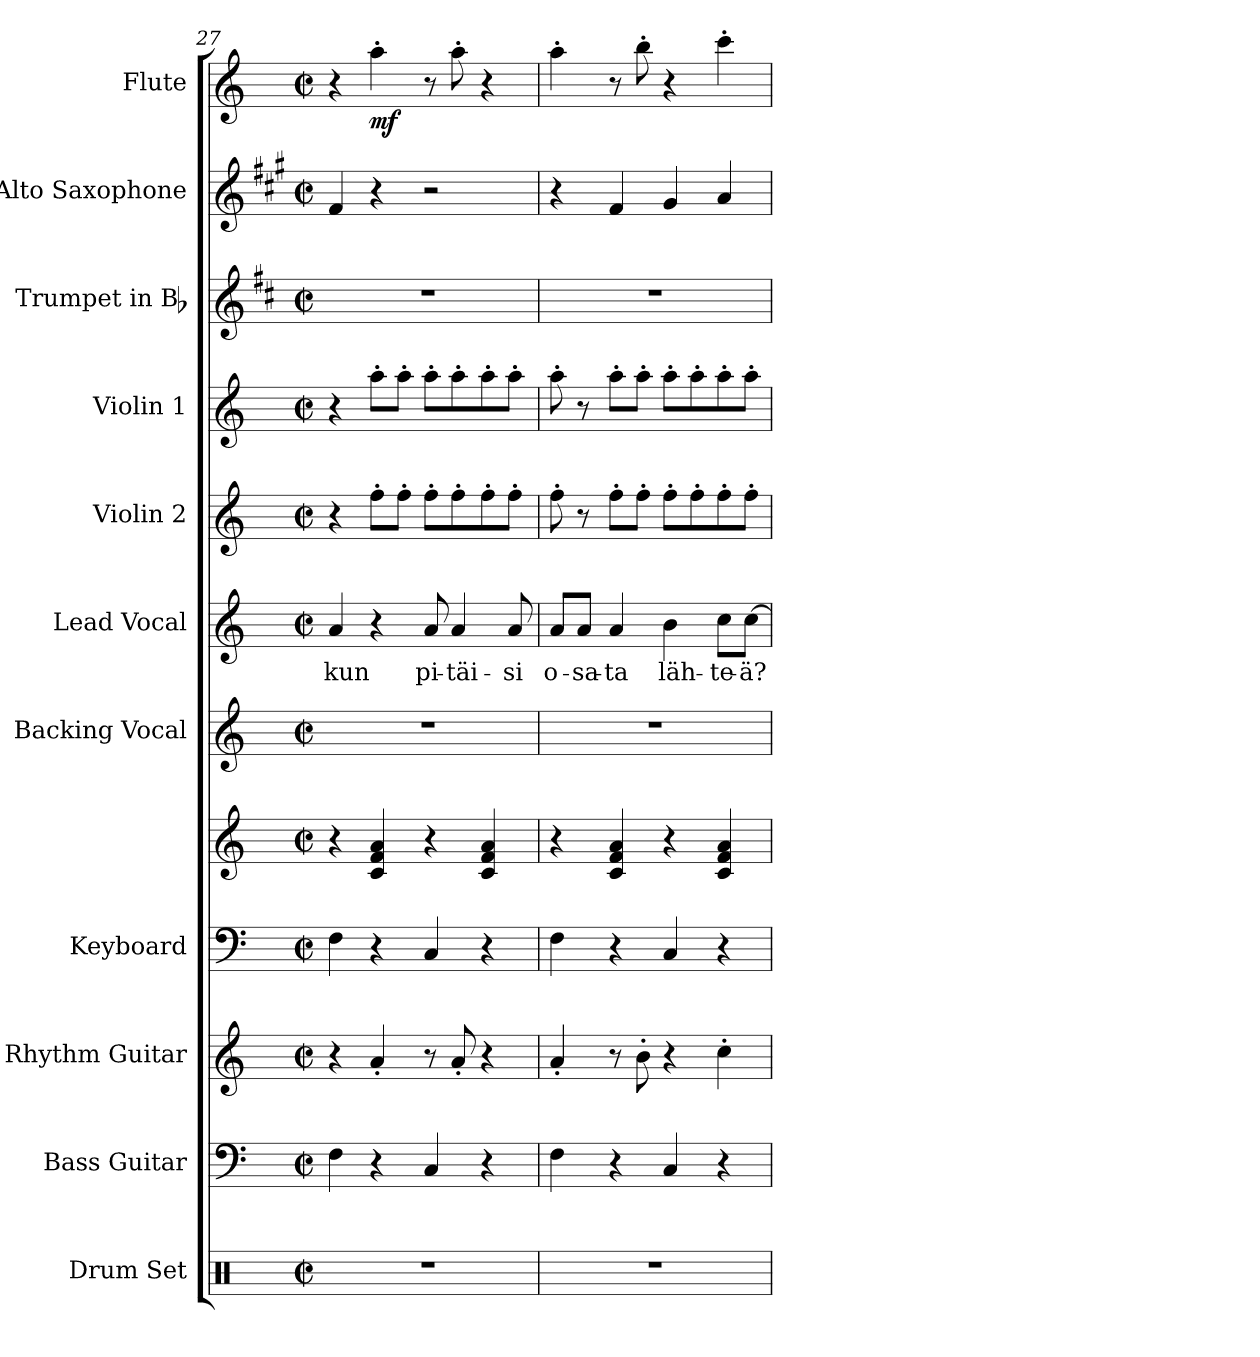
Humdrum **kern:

**kern	**kern	**kern	**kern	**kern	**kern	**kern	**text	**kern	**kern	**kern	**kern	**kern	**dynam
*part11	*part10	*part9	*part8	*part8	*part7	*part6	*part6	*part5	*part4	*part3	*part2	*part1	*part1
*staff12	*staff11	*staff10	*staff9	*staff8	*staff7	*staff6	*staff6	*staff5	*staff4	*staff3	*staff2	*staff1	*staff1
*I"Drum Set	*I"Bass Guitar	*I"Rhythm Guitar	*I"Keyboard	*	*I"Backing Vocal	*I"Lead Vocal	*	*I"Violin 2	*I"Violin 1	*I"Trumpet in Bb	*I"Alto Saxophone	*I"Flute	*
*I'Dr.	*I'Bass	*I'Rhy.	*I'Kbd.	*	*	*	*	*I'Vln. 2	*I'Vln. 1	*I'Tpt.	*I'Alto Sax.	*I'Fl.	*
!!LO:PB:g=z
*clefX	*clefF4	*clefG2	*clefF4	*clefG2	*clefG2	*clefG2	*	*clefG2	*clefG2	*clefG2	*clefG2	*clefG2	*
*	*ITrd7c12	*ITrd7c12	*	*	*	*	*	*	*	*ITrd1c2	*ITrd5c9	*	*
*k[]	*k[]	*k[]	*k[]	*k[]	*k[]	*k[]	*	*k[]	*k[]	*k[]	*k[]	*k[]	*
*C:	*C:	*C:	*C:	*C:	*C:	*C:	*	*C:	*C:	*C:	*C:	*C:	*
*M2/2	*M2/2	*M2/2	*M2/2	*M2/2	*M2/2	*M2/2	*	*M2/2	*M2/2	*M2/2	*M2/2	*M2/2	*
*met(c|)	*met(c|)	*met(c|)	*met(c|)	*met(c|)	*met(c|)	*met(c|)	*	*met(c|)	*met(c|)	*met(c|)	*met(c|)	*met(c|)	*
=27	=27	=27	=27	=27	=27	=27	=27	=27	=27	=27	=27	=27	=27
!	!	!	!	!	!	!	!LO:LY:b:color=#000000	!	!	!	!	!	!
1r	4FFi\	4r	4Fi\	4r	1r	4ai/	kun	4r	4r	1r	4Ai/	4r	.
.	4r	4A'i/	4r	4ci/ 4fi 4ai	.	4r	.	8ff'i\L	8aa'i\L	.	4r	4aa'i\	mf
.	.	.	.	.	.	.	.	8ff'i\J	8aa'i\J	.	.	.	.
!	!	!	!	!	!	!	!LO:LY:b:color=#000000	!	!	!	!	!	!
.	4CCi/	8r	4Ci/	4r	.	8ai/	pi-	8ff'i\L	8aa'i\L	.	2r	8r	.
!	!	!	!	!	!	!	!LO:LY:b:color=#000000	!	!	!	!	!	!
.	.	8A'i/	.	.	.	4ai/	-täi-	8ff'i\	8aa'i\	.	.	8aa'i\	.
.	4r	4r	4r	4ci/ 4fi 4ai	.	.	.	8ff'i\	8aa'i\	.	.	4r	.
!	!	!	!	!	!	!	!LO:LY:b:color=#000000	!	!	!	!	!	!
.	.	.	.	.	.	8ai/	-si	8ff'i\J	8aa'i\J	.	.	.	.
=28	=28	=28	=28	=28	=28	=28	=28	=28	=28	=28	=28	=28	=28
!	!	!	!	!	!	!	!LO:LY:b:color=#000000	!	!	!	!	!	!
1r	4FFi\	4A'i/	4Fi\	4r	1r	8ai/L	o-	8ff'i\	8aa'i\	1r	4r	4aa'i\	.
!	!	!	!	!	!	!	!LO:LY:b:color=#000000	!	!	!	!	!	!
.	.	.	.	.	.	8ai/J	-sa-	8r	8r	.	.	.	.
!	!	!	!	!	!	!	!LO:LY:b:color=#000000	!	!	!	!	!	!
.	4r	8r	4r	4ci/ 4fi 4ai	.	4ai/	-ta	8ff'i\L	8aa'i\L	.	4Ai/	8r	.
.	.	8B'i\	.	.	.	.	.	8ff'i\J	8aa'i\J	.	.	8bb'i\	.
!	!	!	!	!	!	!	!LO:LY:b:color=#000000	!	!	!	!	!	!
.	4CCi/	4r	4Ci/	4r	.	4bi\	läh-	8ff'i\L	8aa'i\L	.	4Bi/	4r	.
.	.	.	.	.	.	.	.	8ff'i\	8aa'i\	.	.	.	.
!	!	!	!	!	!	!	!LO:LY:b:color=#000000	!	!	!	!	!	!
.	4r	4c'i\	4r	4ci/ 4fi 4ai	.	8cci\L	-te-	8ff'i\	8aa'i\	.	4ci/	4ccc'i\	.
!	!	!	!	!	!	!	!LO:LY:b:color=#000000	!	!	!	!	!	!
.	.	.	.	.	.	[>8cci\J	-ä?	8ff'i\J	8aa'i\J	.	.	.	.
=	=	=	=	=	=	=	=	=	=	=	=	=	=
*-	*-	*-	*-	*-	*-	*-	*-	*-	*-	*-	*-	*-	*-
